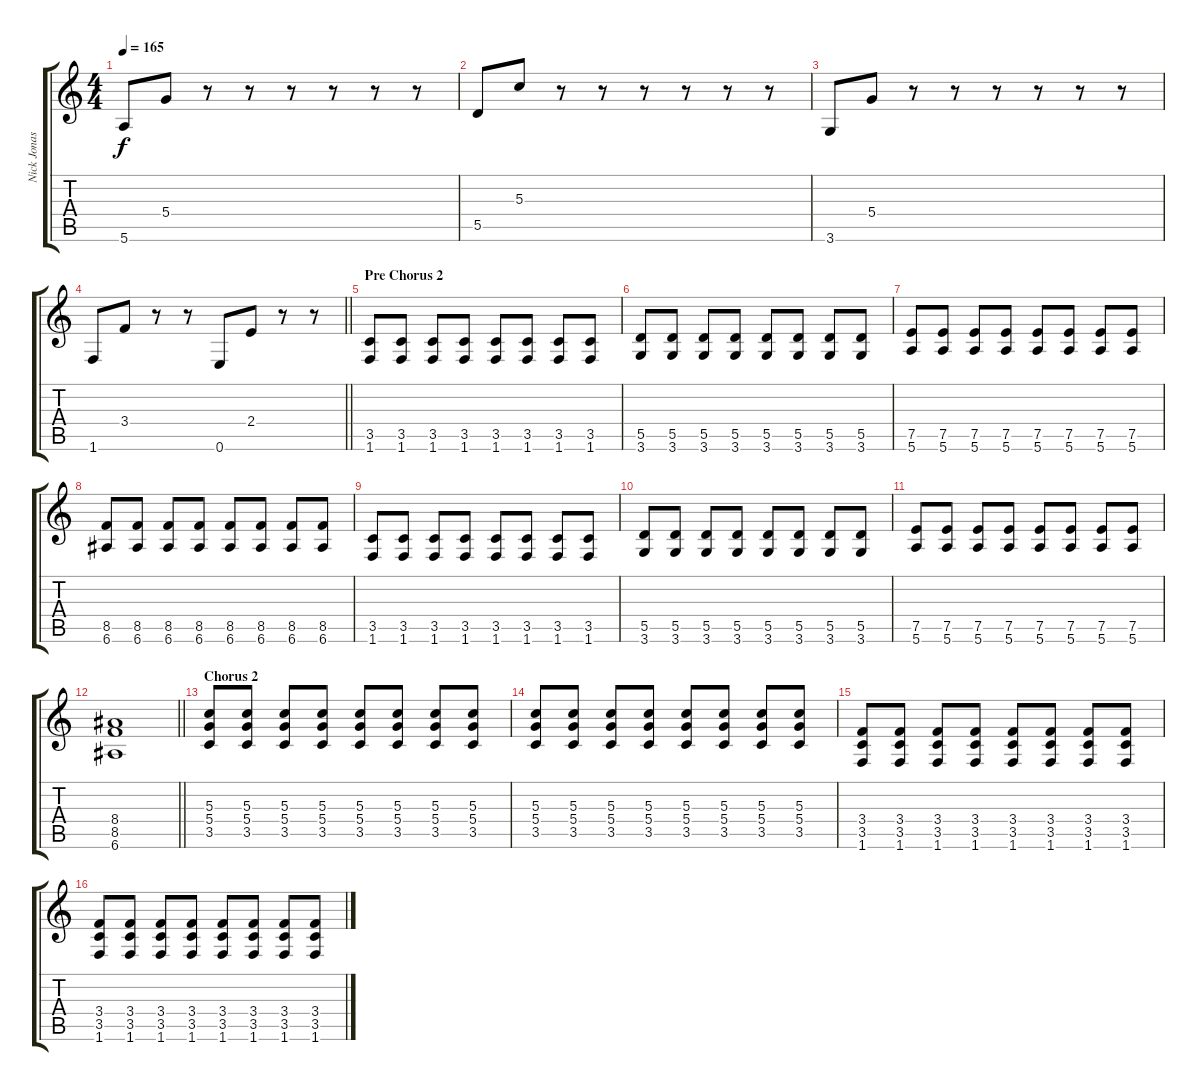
\track ("Nick Jonas" "Nick Jonas") {instrument distortionguitar}
\staff {score tabs}
\tuning (E4 B3 G3 D3 A2 E2) {hide}
\ts (4 4)
\tempo 165
\clef g2
\ks c
5.6.8{dy f} 5.4.8 r.8 r.8 r.8 r.8 r.8 r.8 |
5.5.8 5.3.8 r.8 r.8 r.8 r.8 r.8 r.8 |
3.6.8 5.4.8 r.8 r.8 r.8 r.8 r.8 r.8 |
\barLineRight lightlight
1.6.8 3.4.8 r.8 r.8 0.6.8 2.4.8 r.8 r.8 |
\section ("" "Pre Chorus 2")
(3.5 1.6).8 (3.5 1.6).8 (3.5 1.6).8 (3.5 1.6).8 (3.5 1.6).8 (3.5 1.6).8 (3.5 1.6).8 (3.5 1.6).8 |
(5.5 3.6).8 (5.5 3.6).8 (5.5 3.6).8 (5.5 3.6).8 (5.5 3.6).8 (5.5 3.6).8 (5.5 3.6).8 (5.5 3.6).8 |
(7.5 5.6).8 (7.5 5.6).8 (7.5 5.6).8 (7.5 5.6).8 (7.5 5.6).8 (7.5 5.6).8 (7.5 5.6).8 (7.5 5.6).8 |
(8.5 6.6).8 (8.5 6.6).8 (8.5 6.6).8 (8.5 6.6).8 (8.5 6.6).8 (8.5 6.6).8 (8.5 6.6).8 (8.5 6.6).8 |
(3.5 1.6).8 (3.5 1.6).8 (3.5 1.6).8 (3.5 1.6).8 (3.5 1.6).8 (3.5 1.6).8 (3.5 1.6).8 (3.5 1.6).8 |
(5.5 3.6).8 (5.5 3.6).8 (5.5 3.6).8 (5.5 3.6).8 (5.5 3.6).8 (5.5 3.6).8 (5.5 3.6).8 (5.5 3.6).8 |
(7.5 5.6).8 (7.5 5.6).8 (7.5 5.6).8 (7.5 5.6).8 (7.5 5.6).8 (7.5 5.6).8 (7.5 5.6).8 (7.5 5.6).8 |
\barLineRight lightlight
(8.4 8.5 6.6).1 |
\section ("" "Chorus 2")
(5.3 5.4 3.5).8 (5.3 5.4 3.5).8 (5.3 5.4 3.5).8 (5.3 5.4 3.5).8 (5.3 5.4 3.5).8 (5.3 5.4 3.5).8 (5.3 5.4 3.5).8 (5.3 5.4 3.5).8 |
(5.3 5.4 3.5).8 (5.3 5.4 3.5).8 (5.3 5.4 3.5).8 (5.3 5.4 3.5).8 (5.3 5.4 3.5).8 (5.3 5.4 3.5).8 (5.3 5.4 3.5).8 (5.3 5.4 3.5).8 |
(3.4 3.5 1.6).8 (3.4 3.5 1.6).8 (3.4 3.5 1.6).8 (3.4 3.5 1.6).8 (3.4 3.5 1.6).8 (3.4 3.5 1.6).8 (3.4 3.5 1.6).8 (3.4 3.5 1.6).8 |
(3.4 3.5 1.6).8 (3.4 3.5 1.6).8 (3.4 3.5 1.6).8 (3.4 3.5 1.6).8 (3.4 3.5 1.6).8 (3.4 3.5 1.6).8 (3.4 3.5 1.6).8 (3.4 3.5 1.6).8
